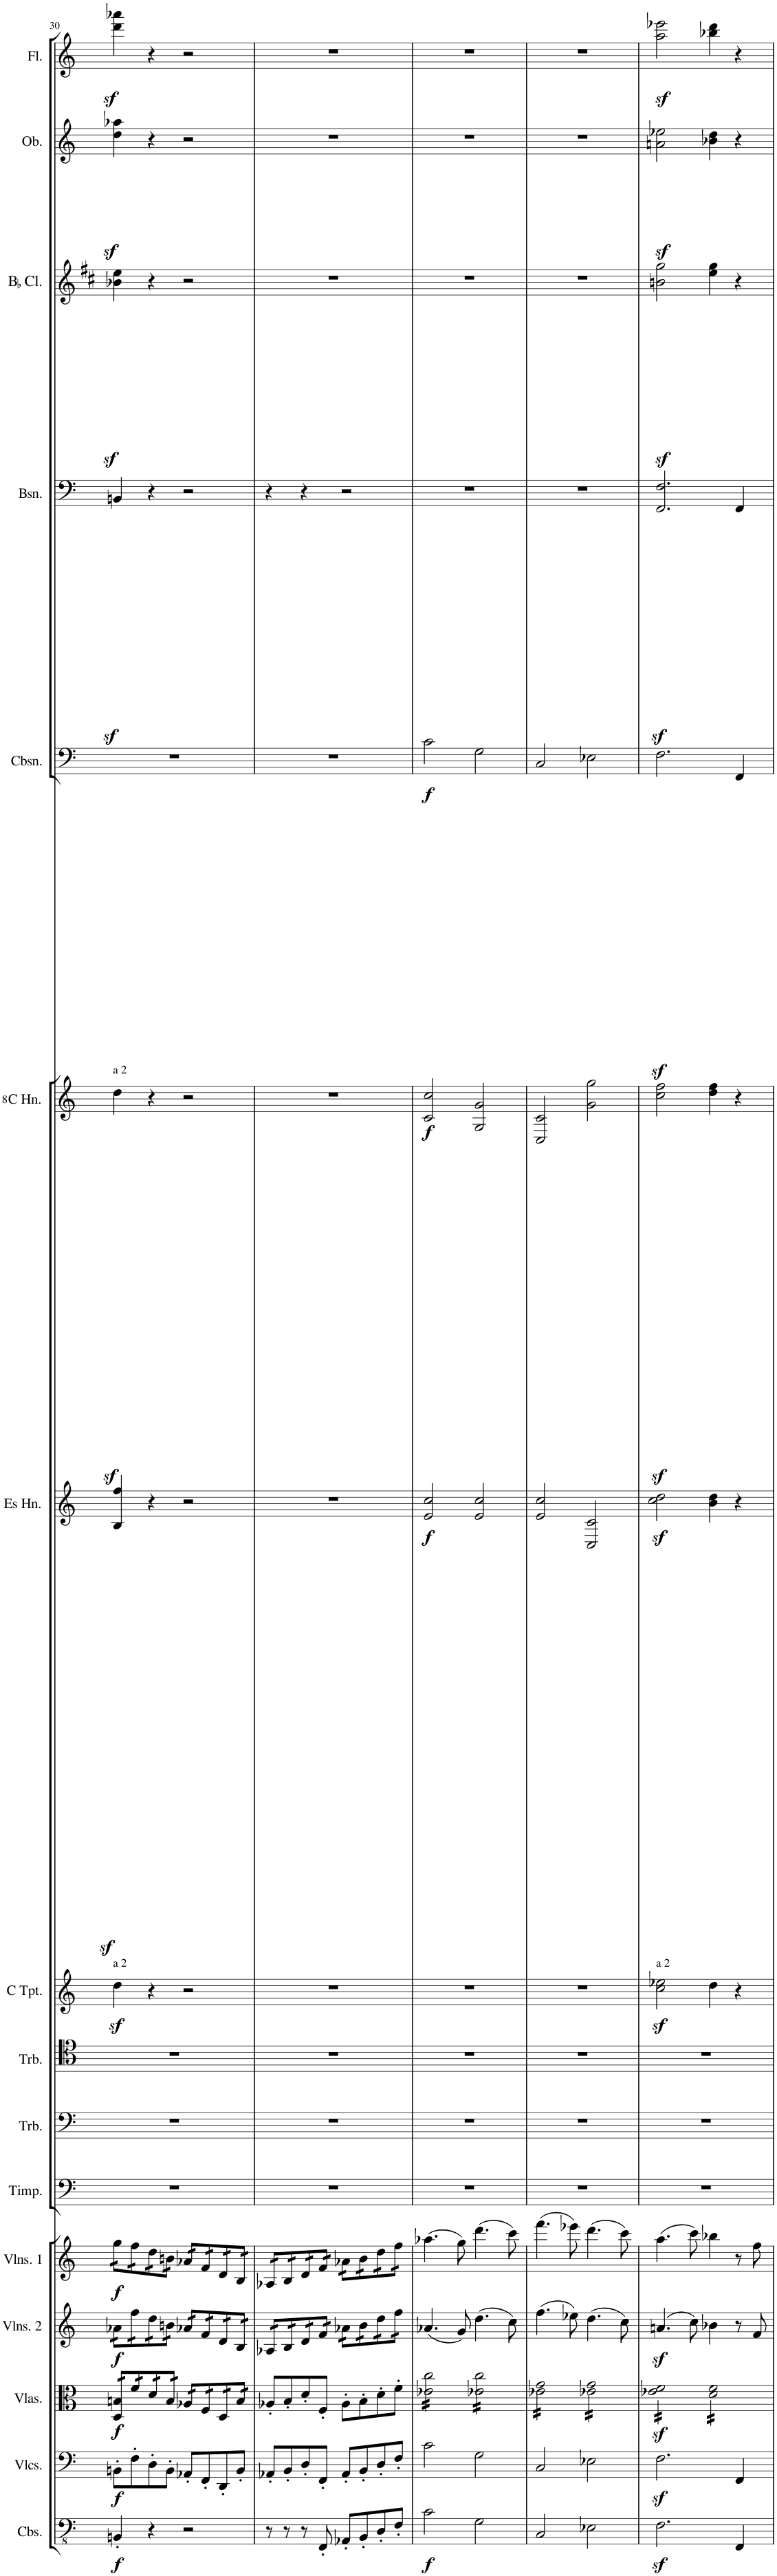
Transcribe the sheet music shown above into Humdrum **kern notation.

**kern	**dynam	**kern	**dynam	**kern	**dynam	**kern	**dynam	**kern	**dynam	**kern	**kern	**kern	**kern	**kern	**dynam	**kern	**dynam	**kern	**dynam	**kern	**kern	**kern	**kern
*part16	*part16	*part15	*part15	*part14	*part14	*part13	*part13	*part12	*part12	*part11	*part10	*part9	*part8	*part7	*part7	*part6	*part6	*part5	*part5	*part4	*part3	*part2	*part1
*staff16	*staff16	*staff15	*staff15	*staff14	*staff14	*staff13	*staff13	*staff12	*staff12	*staff11	*staff10	*staff9	*staff8	*staff7	*staff7	*staff6	*staff6	*staff5	*staff5	*staff4	*staff3	*staff2	*staff1
*I"Contrabasses	*	*I"Violoncellos	*	*I"Violas	*	*I"Violins 2	*	*I"Violins 1	*	*I"Timpani in C and G	*I"Trombone 3	*I"Trombone 1 2	*I"Trumpet 1 2 in C	*I"Horn 3 4  in Es	*	*I"Horn 1 2 in C	*	*I"Contrabassoon	*	*I"Bassoon 1 2	*I"BaccidentalFlat Clarinet 1 2	*I"Oboe 1 2	*I"Flute 1 2
*I'Cbs.	*	*I'Vlcs.	*	*I'Vlas.	*	*I'Vlns. 2	*	*I'Vlns. 1	*	*I'Timp.	*I'Trb.	*I'Trb.	*	*	*	*	*	*I'Cbsn.	*	*I'Bsn.	*I'BaccidentalFlat Cl.	*I'Ob.	*I'Fl.
!!LO:PB:g=z
*clefFv4	*	*clefF4	*	*clefC3	*	*clefG2	*	*clefG2	*	*clefF4	*clefF4	*clefC4	*clefG2	*clefG2	*	*clefG2	*	*clefF4	*	*clefF4	*clefG2	*clefG2	*clefG2
*	*	*	*	*	*	*	*	*	*	*	*	*	*	*Trd5c9	*	*Trd4c7	*	*Trd7c12	*	*	*Trd1c2	*	*
*k[]	*	*k[]	*	*k[]	*	*k[]	*	*k[]	*	*k[]	*k[]	*k[]	*k[]	*k[]	*	*k[]	*	*k[]	*	*k[]	*k[f#c#]	*k[]	*k[]
*M4/4	*	*M4/4	*	*M4/4	*	*M4/4	*	*M4/4	*	*M4/4	*M4/4	*M4/4	*M4/4	*M4/4	*	*M4/4	*	*M4/4	*	*M4/4	*M4/4	*M4/4	*M4/4
*met(c)	*	*met(c)	*	*met(c)	*	*met(c)	*	*met(c)	*	*met(c)	*met(c)	*met(c)	*met(c)	*met(c)	*	*met(c)	*	*met(c)	*	*met(c)	*met(c)	*met(c)	*met(c)
=30	=30	=30	=30	=30	=30	=30	=30	=30	=30	=30	=30	=30	=30	=30	=30	=30	=30	=30	=30	=30	=30	=30	=30
!	!	!	!	!	!	!	!	!	!	!	!	!	!	!	!	!LO:TX:a:t=a 2	!	!	!	!	!	!	!
!	!	!	!	!	!	!	!	!	!	!	!	!	!LO:TX:a:t=a 2	!	!	!	!	!	!	!	!	!	!
!	!LO:DY:b	!	!LO:DY:b	!	!LO:DY:b	!	!LO:DY:b	!	!LO:DY:b	!	!	!	!	!	!	!	!	!	!	!	!	!	!
*	*	*	*	*tremolo	*	*	*	*	*	*	*	*	*	*	*	*	*	*	*	*	*	*	*
*	*	*	*	*	*	*tremolo	*	*	*	*	*	*	*	*	*	*	*	*	*	*	*	*	*
*	*	*	*	*	*	*	*	*tremolo	*	*	*	*	*	*	*	*	*	*	*	*	*	*	*
4BBBn'/	f	8BBn'\L	f	16D/ 16Bn/LL	f	16a-X\LL	f	16gg\LL	f	1r	1r	1r	4ddz<\	4B/z< 4ff/z<	.	4ddz<\	.	1r	.	4BBnz</	4b-X\z< 4ee\z<	4dd\z< 4aa-X\z<	4ddd\z< 4aaa-X\z<
.	.	.	.	16D/ 16Bn/	.	16a-X\	.	16gg\	.	.	.	.	.	.	.	.	.	.	.	.	.	.	.
.	.	8F'\	.	16f/	.	16ff\	.	16ff\	.	.	.	.	.	.	.	.	.	.	.	.	.	.	.
.	.	.	.	16f/	.	16ff\	.	16ff\	.	.	.	.	.	.	.	.	.	.	.	.	.	.	.
4r	.	8D'\	.	16d/	.	16dd\	.	16dd\	.	.	.	.	4r	4r	.	4r	.	.	.	4r	4r	4r	4r
.	.	.	.	16d/	.	16dd\	.	16dd\	.	.	.	.	.	.	.	.	.	.	.	.	.	.	.
.	.	8BB'\J	.	16B/	.	16bn\	.	16bn\	.	.	.	.	.	.	.	.	.	.	.	.	.	.	.
.	.	.	.	16B/JJ	.	16bn\JJ	.	16bn\JJ	.	.	.	.	.	.	.	.	.	.	.	.	.	.	.
2r	.	8AA-X'/L	.	16A-X/LL	.	16a-X/LL	.	16a-X/LL	.	.	.	.	2r	2r	.	2r	.	.	.	2r	2r	2r	2r
.	.	.	.	16A-X/	.	16a-X/	.	16a-X/	.	.	.	.	.	.	.	.	.	.	.	.	.	.	.
.	.	8FF'/	.	16F/	.	16f/	.	16f/	.	.	.	.	.	.	.	.	.	.	.	.	.	.	.
.	.	.	.	16F/	.	16f/	.	16f/	.	.	.	.	.	.	.	.	.	.	.	.	.	.	.
.	.	8DD'/	.	16D/	.	16d/	.	16d/	.	.	.	.	.	.	.	.	.	.	.	.	.	.	.
.	.	.	.	16D/	.	16d/	.	16d/	.	.	.	.	.	.	.	.	.	.	.	.	.	.	.
.	.	8BB'/J	.	16B/	.	16B/	.	16B/	.	.	.	.	.	.	.	.	.	.	.	.	.	.	.
.	.	.	.	16B/JJ	.	16B/JJ	.	16B/JJ	.	.	.	.	.	.	.	.	.	.	.	.	.	.	.
*	*	*	*	*Xtremolo	*	*	*	*	*	*	*	*	*	*	*	*	*	*	*	*	*	*	*
=31	=31	=31	=31	=31	=31	=31	=31	=31	=31	=31	=31	=31	=31	=31	=31	=31	=31	=31	=31	=31	=31	=31	=31
8r	.	8AA-X'/L	.	8A-X'/L	.	16A-X/LL	.	16A-X/LL	.	1r	1r	1r	1r	1r	.	1r	.	1r	.	4r	1r	1r	1r
.	.	.	.	.	.	16A-X/	.	16A-X/	.	.	.	.	.	.	.	.	.	.	.	.	.	.	.
8r	.	8BB'/	.	8B'/	.	16B/	.	16B/	.	.	.	.	.	.	.	.	.	.	.	.	.	.	.
.	.	.	.	.	.	16B/	.	16B/	.	.	.	.	.	.	.	.	.	.	.	.	.	.	.
8r	.	8D'/	.	8d'/	.	16d/	.	16d/	.	.	.	.	.	.	.	.	.	.	.	4r	.	.	.
.	.	.	.	.	.	16d/	.	16d/	.	.	.	.	.	.	.	.	.	.	.	.	.	.	.
8FFF'/	.	8FF'/J	.	8F'/J	.	16f/	.	16f/	.	.	.	.	.	.	.	.	.	.	.	.	.	.	.
.	.	.	.	.	.	16f/JJ	.	16f/JJ	.	.	.	.	.	.	.	.	.	.	.	.	.	.	.
8AAA-X'/L	.	8AA-'/L	.	8A-'\L	.	16a-X\LL	.	16a-X\LL	.	.	.	.	.	.	.	.	.	.	.	2r	.	.	.
.	.	.	.	.	.	16a-X\	.	16a-X\	.	.	.	.	.	.	.	.	.	.	.	.	.	.	.
8BBB'/	.	8BB'/	.	8B'\	.	16b\	.	16b\	.	.	.	.	.	.	.	.	.	.	.	.	.	.	.
.	.	.	.	.	.	16b\	.	16b\	.	.	.	.	.	.	.	.	.	.	.	.	.	.	.
8DD'/	.	8D'/	.	8d'\	.	16dd\	.	16dd\	.	.	.	.	.	.	.	.	.	.	.	.	.	.	.
.	.	.	.	.	.	16dd\	.	16dd\	.	.	.	.	.	.	.	.	.	.	.	.	.	.	.
8FF'/J	.	8F'/J	.	8f'\J	.	16ff\	.	16ff\	.	.	.	.	.	.	.	.	.	.	.	.	.	.	.
.	.	.	.	.	.	16ff\JJ	.	16ff\JJ	.	.	.	.	.	.	.	.	.	.	.	.	.	.	.
*	*	*	*	*	*	*	*	*Xtremolo	*	*	*	*	*	*	*	*	*	*	*	*	*	*	*
*	*	*	*	*	*	*Xtremolo	*	*	*	*	*	*	*	*	*	*	*	*	*	*	*	*	*
=32	=32	=32	=32	=32	=32	=32	=32	=32	=32	=32	=32	=32	=32	=32	=32	=32	=32	=32	=32	=32	=32	=32	=32
!	!LO:DY:b	!	!	!	!	!	!	!	!	!	!	!	!	!	!LO:DY:b	!	!LO:DY:b	!	!LO:DY:b	!	!	!	!
*	*	*	*	*tremolo	*	*	*	*	*	*	*	*	*	*	*	*	*	*	*	*	*	*	*
2C\	f	2c\	.	16e-X\ 16cc\LL	.	(4.a-X/	.	(4.aa-X\	.	1r	1r	1r	1r	2e/ 2cc/	f	2c/ 2cc/	f	2c\	f	1r	1r	1r	1r
.	.	.	.	16e-X\ 16cc\	.	.	.	.	.	.	.	.	.	.	.	.	.	.	.	.	.	.	.
.	.	.	.	16e-X\ 16cc\	.	.	.	.	.	.	.	.	.	.	.	.	.	.	.	.	.	.	.
.	.	.	.	16e-X\ 16cc\	.	.	.	.	.	.	.	.	.	.	.	.	.	.	.	.	.	.	.
.	.	.	.	16e-X\ 16cc\	.	.	.	.	.	.	.	.	.	.	.	.	.	.	.	.	.	.	.
.	.	.	.	16e-X\ 16cc\	.	.	.	.	.	.	.	.	.	.	.	.	.	.	.	.	.	.	.
.	.	.	.	16e-X\ 16cc\	.	8g/)	.	8gg\)	.	.	.	.	.	.	.	.	.	.	.	.	.	.	.
.	.	.	.	16e-X\ 16cc\JJ	.	.	.	.	.	.	.	.	.	.	.	.	.	.	.	.	.	.	.
2GG\	.	2G\	.	16e-X\ 16cc\LL	.	(4.dd\	.	(4.ddd\	.	.	.	.	.	2e/ 2cc/	.	2G/ 2g/	.	2G\	.	.	.	.	.
.	.	.	.	16e-X\ 16cc\	.	.	.	.	.	.	.	.	.	.	.	.	.	.	.	.	.	.	.
.	.	.	.	16e-X\ 16cc\	.	.	.	.	.	.	.	.	.	.	.	.	.	.	.	.	.	.	.
.	.	.	.	16e-X\ 16cc\	.	.	.	.	.	.	.	.	.	.	.	.	.	.	.	.	.	.	.
.	.	.	.	16e-X\ 16cc\	.	.	.	.	.	.	.	.	.	.	.	.	.	.	.	.	.	.	.
.	.	.	.	16e-X\ 16cc\	.	.	.	.	.	.	.	.	.	.	.	.	.	.	.	.	.	.	.
.	.	.	.	16e-X\ 16cc\	.	8cc\)	.	8ccc\)	.	.	.	.	.	.	.	.	.	.	.	.	.	.	.
.	.	.	.	16e-X\ 16cc\JJ	.	.	.	.	.	.	.	.	.	.	.	.	.	.	.	.	.	.	.
=33	=33	=33	=33	=33	=33	=33	=33	=33	=33	=33	=33	=33	=33	=33	=33	=33	=33	=33	=33	=33	=33	=33	=33
2CC/	.	2C/	.	16e-X\ 16g\LL	.	(4.ff\	.	(4.fff\	.	1r	1r	1r	1r	2e/ 2cc/	.	2C/ 2c/	.	2C/	.	1r	1r	1r	1r
.	.	.	.	16e-X\ 16g\	.	.	.	.	.	.	.	.	.	.	.	.	.	.	.	.	.	.	.
.	.	.	.	16e-X\ 16g\	.	.	.	.	.	.	.	.	.	.	.	.	.	.	.	.	.	.	.
.	.	.	.	16e-X\ 16g\	.	.	.	.	.	.	.	.	.	.	.	.	.	.	.	.	.	.	.
.	.	.	.	16e-X\ 16g\	.	.	.	.	.	.	.	.	.	.	.	.	.	.	.	.	.	.	.
.	.	.	.	16e-X\ 16g\	.	.	.	.	.	.	.	.	.	.	.	.	.	.	.	.	.	.	.
.	.	.	.	16e-X\ 16g\	.	8ee-X\)	.	8eee-X\)	.	.	.	.	.	.	.	.	.	.	.	.	.	.	.
.	.	.	.	16e-X\ 16g\JJ	.	.	.	.	.	.	.	.	.	.	.	.	.	.	.	.	.	.	.
2EE-X\	.	2E-X\	.	16e-X\ 16g\LL	.	(4.dd\	.	(4.ddd\	.	.	.	.	.	2C/ 2c/	.	2g\ 2gg\	.	2E-X\	.	.	.	.	.
.	.	.	.	16e-X\ 16g\	.	.	.	.	.	.	.	.	.	.	.	.	.	.	.	.	.	.	.
.	.	.	.	16e-X\ 16g\	.	.	.	.	.	.	.	.	.	.	.	.	.	.	.	.	.	.	.
.	.	.	.	16e-X\ 16g\	.	.	.	.	.	.	.	.	.	.	.	.	.	.	.	.	.	.	.
.	.	.	.	16e-X\ 16g\	.	.	.	.	.	.	.	.	.	.	.	.	.	.	.	.	.	.	.
.	.	.	.	16e-X\ 16g\	.	.	.	.	.	.	.	.	.	.	.	.	.	.	.	.	.	.	.
.	.	.	.	16e-X\ 16g\	.	8cc\)	.	8ccc\)	.	.	.	.	.	.	.	.	.	.	.	.	.	.	.
.	.	.	.	16e-X\ 16g\JJ	.	.	.	.	.	.	.	.	.	.	.	.	.	.	.	.	.	.	.
=34	=34	=34	=34	=34	=34	=34	=34	=34	=34	=34	=34	=34	=34	=34	=34	=34	=34	=34	=34	=34	=34	=34	=34
!	!	!	!	!	!	!	!	!	!	!	!	!	!LO:TX:a:t=a 2	!	!	!	!	!	!	!	!	!	!
2.FFz<\	.	2.Fz<\	.	16e-X\z< 16f\z<LL	.	(4.anz</	.	(4.aa\	.	1r	1r	1r	2cc\z< 2ee-X\z<	2cc\z< 2dd\z<	.	2cc\z< 2ff\z<	.	2.Fz<\	.	2.FF/z< 2.F/z<	2bn\z< 2gg\z<	2an\z< 2ee-X\z<	2aa\z< 2eee-X\z<
.	.	.	.	16e-X\z< 16f\z<	.	.	.	.	.	.	.	.	.	.	.	.	.	.	.	.	.	.	.
.	.	.	.	16e-X\z< 16f\z<	.	.	.	.	.	.	.	.	.	.	.	.	.	.	.	.	.	.	.
.	.	.	.	16e-X\z< 16f\z<	.	.	.	.	.	.	.	.	.	.	.	.	.	.	.	.	.	.	.
.	.	.	.	16e-X\z< 16f\z<	.	.	.	.	.	.	.	.	.	.	.	.	.	.	.	.	.	.	.
.	.	.	.	16e-X\z< 16f\z<	.	.	.	.	.	.	.	.	.	.	.	.	.	.	.	.	.	.	.
.	.	.	.	16e-X\z< 16f\z<	.	8cc\)	.	8ccc\)	.	.	.	.	.	.	.	.	.	.	.	.	.	.	.
.	.	.	.	16e-X\z< 16f\z<JJ	.	.	.	.	.	.	.	.	.	.	.	.	.	.	.	.	.	.	.
.	.	.	.	16d\ 16f\LL	.	4b-X\	.	4bb-X\	.	.	.	.	4dd\	4b\ 4dd\	.	4dd\ 4ff\	.	.	.	.	4ee\ 4gg\	4b-X\ 4dd\	4bb-X\ 4ddd\
.	.	.	.	16d\ 16f\	.	.	.	.	.	.	.	.	.	.	.	.	.	.	.	.	.	.	.
.	.	.	.	16d\ 16f\	.	.	.	.	.	.	.	.	.	.	.	.	.	.	.	.	.	.	.
.	.	.	.	16d\ 16f\	.	.	.	.	.	.	.	.	.	.	.	.	.	.	.	.	.	.	.
4FFF/	.	4FF/	.	16d\ 16f\	.	8r	.	8r	.	.	.	.	4r	4r	.	4r	.	4FF/	.	4FF/	4r	4r	4r
.	.	.	.	16d\ 16f\	.	.	.	.	.	.	.	.	.	.	.	.	.	.	.	.	.	.	.
.	.	.	.	16d\ 16f\	.	8f/	.	8ff\	.	.	.	.	.	.	.	.	.	.	.	.	.	.	.
.	.	.	.	16d\ 16f\JJ	.	.	.	.	.	.	.	.	.	.	.	.	.	.	.	.	.	.	.
*	*	*	*	*Xtremolo	*	*	*	*	*	*	*	*	*	*	*	*	*	*	*	*	*	*	*
=	=	=	=	=	=	=	=	=	=	=	=	=	=	=	=	=	=	=	=	=	=	=	=
*-	*-	*-	*-	*-	*-	*-	*-	*-	*-	*-	*-	*-	*-	*-	*-	*-	*-	*-	*-	*-	*-	*-	*-
